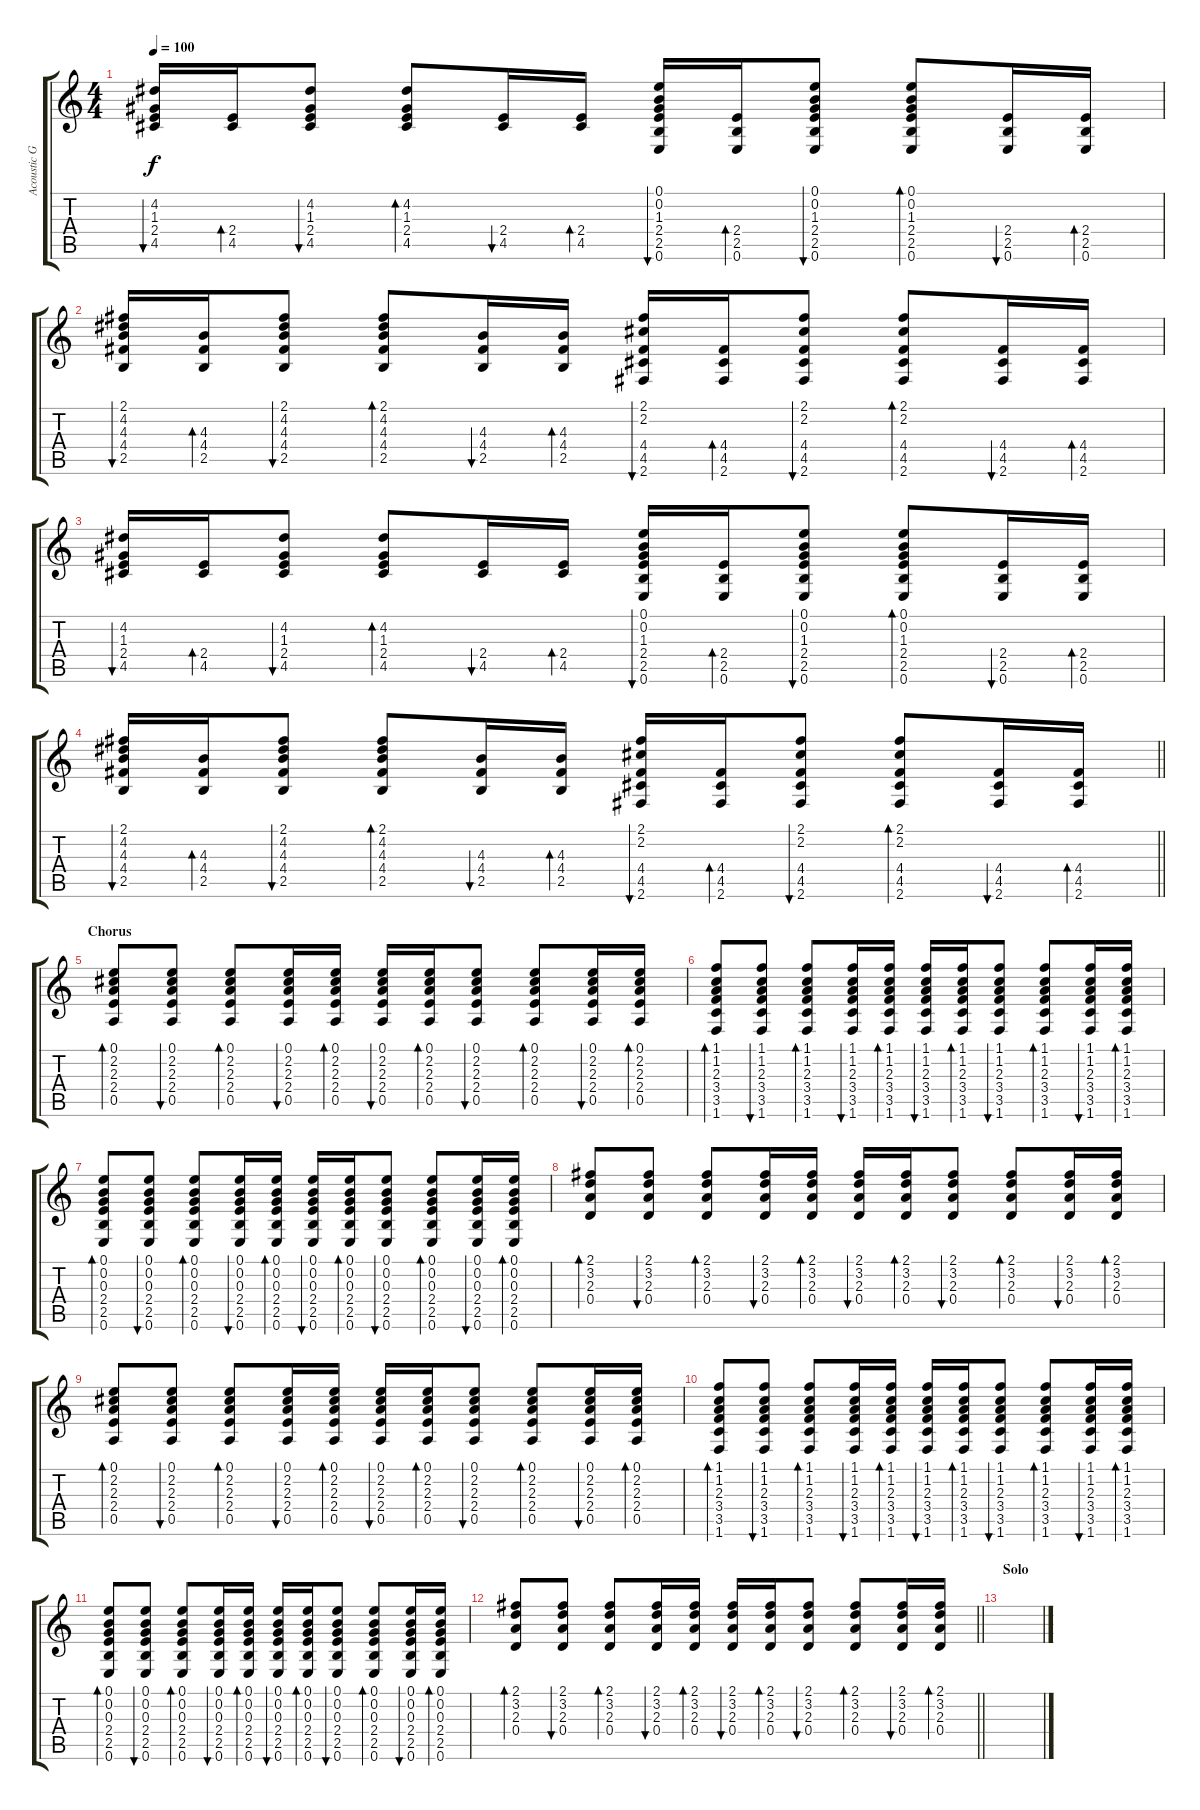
\track ("Acoustic Gtr." "Acoustic G") {instrument acousticguitarsteel}
\staff {score tabs}
\tuning (E4 B3 G3 D3 A2 E2) {hide}
\ts (4 4)
\tempo 100
\clef g2
\ks c
(4.2 1.3 2.4 4.5).16{bu 30 dy f} (2.4 4.5).16{bd 30} (4.2 1.3 2.4 4.5).8{bu 30} (4.2 1.3 2.4 4.5).8{bd 30} (2.4 4.5).16{bu 30} (2.4 4.5).16{bd 30} (0.1 0.2 1.3 2.4 2.5 0.6).16{bu 30} (2.4 2.5 0.6).16{bd 30} (0.1 0.2 1.3 2.4 2.5 0.6).8{bu 30} (0.1 0.2 1.3 2.4 2.5 0.6).8{bd 30} (2.4 2.5 0.6).16{bu 30} (2.4 2.5 0.6).16{bd 30} |
(2.1 4.2 4.3 4.4 2.5).16{bu 30} (4.3 4.4 2.5).16{bd 30} (2.1 4.2 4.3 4.4 2.5).8{bu 30} (2.1 4.2 4.3 4.4 2.5).8{bd 30} (4.3 4.4 2.5).16{bu 30} (4.3 4.4 2.5).16{bd 30} (2.1 2.2 4.4 4.5 2.6).16{bu 30} (4.4 4.5 2.6).16{bd 30} (2.1 2.2 4.4 4.5 2.6).8{bu 30} (2.1 2.2 4.4 4.5 2.6).8{bd 30} (4.4 4.5 2.6).16{bu 30} (4.4 4.5 2.6).16{bd 30} |
(4.2 1.3 2.4 4.5).16{bu 30} (2.4 4.5).16{bd 30} (4.2 1.3 2.4 4.5).8{bu 30} (4.2 1.3 2.4 4.5).8{bd 30} (2.4 4.5).16{bu 30} (2.4 4.5).16{bd 30} (0.1 0.2 1.3 2.4 2.5 0.6).16{bu 30} (2.4 2.5 0.6).16{bd 30} (0.1 0.2 1.3 2.4 2.5 0.6).8{bu 30} (0.1 0.2 1.3 2.4 2.5 0.6).8{bd 30} (2.4 2.5 0.6).16{bu 30} (2.4 2.5 0.6).16{bd 30} |
\barLineRight lightlight
(2.1 4.2 4.3 4.4 2.5).16{bu 30} (4.3 4.4 2.5).16{bd 30} (2.1 4.2 4.3 4.4 2.5).8{bu 30} (2.1 4.2 4.3 4.4 2.5).8{bd 30} (4.3 4.4 2.5).16{bu 30} (4.3 4.4 2.5).16{bd 30} (2.1 2.2 4.4 4.5 2.6).16{bu 30} (4.4 4.5 2.6).16{bd 30} (2.1 2.2 4.4 4.5 2.6).8{bu 30} (2.1 2.2 4.4 4.5 2.6).8{bd 30} (4.4 4.5 2.6).16{bu 30} (4.4 4.5 2.6).16{bd 30} |
\section ("" "Chorus")
(0.1 2.2 2.3 2.4 0.5).8{bd 60 volume 9} (0.1 2.2 2.3 2.4 0.5).8{bu 60} (0.1 2.2 2.3 2.4 0.5).8{bd 60} (0.1 2.2 2.3 2.4 0.5).16{bu 60} (0.1 2.2 2.3 2.4 0.5).16{bd 60} (0.1 2.2 2.3 2.4 0.5).16{bu 60} (0.1 2.2 2.3 2.4 0.5).16{bd 60} (0.1 2.2 2.3 2.4 0.5).8{bu 60} (0.1 2.2 2.3 2.4 0.5).8{bd 60} (0.1 2.2 2.3 2.4 0.5).16{bu 60} (0.1 2.2 2.3 2.4 0.5).16{bd 60} |
(1.1 1.2 2.3 3.4 3.5 1.6).8{bd 60} (1.1 1.2 2.3 3.4 3.5 1.6).8{bu 60} (1.1 1.2 2.3 3.4 3.5 1.6).8{bd 60} (1.1 1.2 2.3 3.4 3.5 1.6).16{bu 60} (1.1 1.2 2.3 3.4 3.5 1.6).16{bd 60} (1.1 1.2 2.3 3.4 3.5 1.6).16{bu 60} (1.1 1.2 2.3 3.4 3.5 1.6).16{bd 60} (1.1 1.2 2.3 3.4 3.5 1.6).8{bu 60} (1.1 1.2 2.3 3.4 3.5 1.6).8{bd 60} (1.1 1.2 2.3 3.4 3.5 1.6).16{bu 60} (1.1 1.2 2.3 3.4 3.5 1.6).16{bd 60} |
(0.1 0.2 0.3 2.4 2.5 0.6).8{bd 60} (0.1 0.2 0.3 2.4 2.5 0.6).8{bu 60} (0.1 0.2 0.3 2.4 2.5 0.6).8{bd 60} (0.1 0.2 0.3 2.4 2.5 0.6).16{bu 60} (0.1 0.2 0.3 2.4 2.5 0.6).16{bd 60} (0.1 0.2 0.3 2.4 2.5 0.6).16{bu 60} (0.1 0.2 0.3 2.4 2.5 0.6).16{bd 60} (0.1 0.2 0.3 2.4 2.5 0.6).8{bu 60} (0.1 0.2 0.3 2.4 2.5 0.6).8{bd 60} (0.1 0.2 0.3 2.4 2.5 0.6).16{bu 60} (0.1 0.2 0.3 2.4 2.5 0.6).16{bd 60} |
(2.1 3.2 2.3 0.4).8{bd 60} (2.1 3.2 2.3 0.4).8{bu 60} (2.1 3.2 2.3 0.4).8{bd 60} (2.1 3.2 2.3 0.4).16{bu 60} (2.1 3.2 2.3 0.4).16{bd 60} (2.1 3.2 2.3 0.4).16{bu 60} (2.1 3.2 2.3 0.4).16{bd 60} (2.1 3.2 2.3 0.4).8{bu 60} (2.1 3.2 2.3 0.4).8{bd 60} (2.1 3.2 2.3 0.4).16{bu 60} (2.1 3.2 2.3 0.4).16{bd 60} |
(0.1 2.2 2.3 2.4 0.5).8{bd 60} (0.1 2.2 2.3 2.4 0.5).8{bu 60} (0.1 2.2 2.3 2.4 0.5).8{bd 60} (0.1 2.2 2.3 2.4 0.5).16{bu 60} (0.1 2.2 2.3 2.4 0.5).16{bd 60} (0.1 2.2 2.3 2.4 0.5).16{bu 60} (0.1 2.2 2.3 2.4 0.5).16{bd 60} (0.1 2.2 2.3 2.4 0.5).8{bu 60} (0.1 2.2 2.3 2.4 0.5).8{bd 60} (0.1 2.2 2.3 2.4 0.5).16{bu 60} (0.1 2.2 2.3 2.4 0.5).16{bd 60} |
(1.1 1.2 2.3 3.4 3.5 1.6).8{bd 60} (1.1 1.2 2.3 3.4 3.5 1.6).8{bu 60} (1.1 1.2 2.3 3.4 3.5 1.6).8{bd 60} (1.1 1.2 2.3 3.4 3.5 1.6).16{bu 60} (1.1 1.2 2.3 3.4 3.5 1.6).16{bd 60} (1.1 1.2 2.3 3.4 3.5 1.6).16{bu 60} (1.1 1.2 2.3 3.4 3.5 1.6).16{bd 60} (1.1 1.2 2.3 3.4 3.5 1.6).8{bu 60} (1.1 1.2 2.3 3.4 3.5 1.6).8{bd 60} (1.1 1.2 2.3 3.4 3.5 1.6).16{bu 60} (1.1 1.2 2.3 3.4 3.5 1.6).16{bd 60} |
(0.1 0.2 0.3 2.4 2.5 0.6).8{bd 60} (0.1 0.2 0.3 2.4 2.5 0.6).8{bu 60} (0.1 0.2 0.3 2.4 2.5 0.6).8{bd 60} (0.1 0.2 0.3 2.4 2.5 0.6).16{bu 60} (0.1 0.2 0.3 2.4 2.5 0.6).16{bd 60} (0.1 0.2 0.3 2.4 2.5 0.6).16{bu 60} (0.1 0.2 0.3 2.4 2.5 0.6).16{bd 60} (0.1 0.2 0.3 2.4 2.5 0.6).8{bu 60} (0.1 0.2 0.3 2.4 2.5 0.6).8{bd 60} (0.1 0.2 0.3 2.4 2.5 0.6).16{bu 60} (0.1 0.2 0.3 2.4 2.5 0.6).16{bd 60} |
\barLineRight lightlight
(2.1 3.2 2.3 0.4).8{bd 60} (2.1 3.2 2.3 0.4).8{bu 60} (2.1 3.2 2.3 0.4).8{bd 60} (2.1 3.2 2.3 0.4).16{bu 60} (2.1 3.2 2.3 0.4).16{bd 60} (2.1 3.2 2.3 0.4).16{bu 60} (2.1 3.2 2.3 0.4).16{bd 60} (2.1 3.2 2.3 0.4).8{bu 60} (2.1 3.2 2.3 0.4).8{bd 60} (2.1 3.2 2.3 0.4).16{bu 60} (2.1 3.2 2.3 0.4).16{bd 60} |
\section ("" "Solo")
